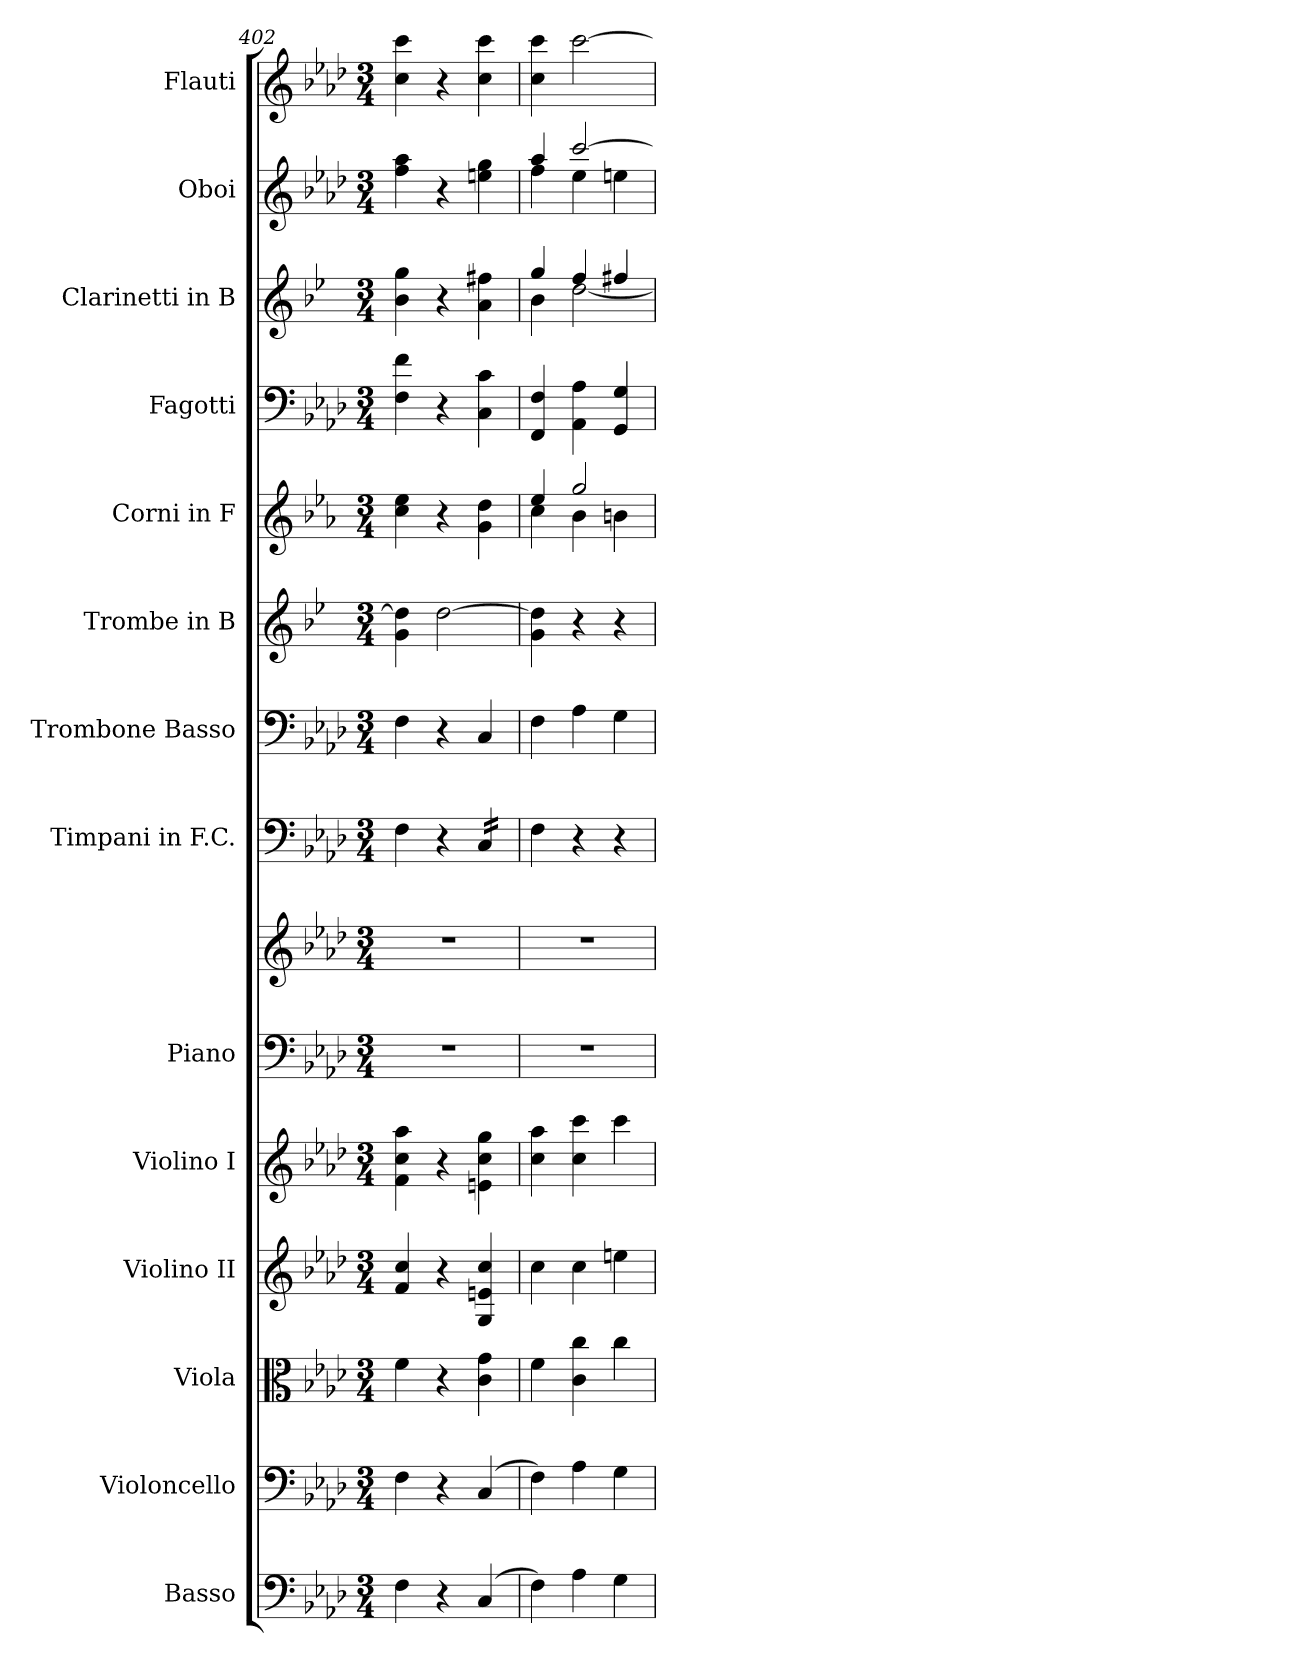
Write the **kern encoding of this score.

**kern	**kern	**kern	**kern	**kern	**kern	**kern	**kern	**kern	**kern	**kern	**kern	**kern	**kern	**kern
*part14	*part13	*part12	*part11	*part10	*part9	*part9	*part8	*part7	*part6	*part5	*part4	*part3	*part2	*part1
*staff15	*staff14	*staff13	*staff12	*staff11	*staff10	*staff9	*staff8	*staff7	*staff6	*staff5	*staff4	*staff3	*staff2	*staff1
*I"Basso	*I"Violoncello	*I"Viola	*I"Violino II	*I"Violino I	*I"Piano	*	*I"Timpani in F.C.	*I"Trombone Basso	*I"Trombe in B	*I"Corni in F	*I"Fagotti	*I"Clarinetti in B	*I"Oboi	*I"Flauti
*	*	*	*	*	*I'Pno.	*	*I'Timp.	*	*	*	*	*	*I'Ob.	*I'Fl.
*clefF4	*clefF4	*clefC3	*clefG2	*clefG2	*clefF4	*clefG2	*clefF4	*clefF4	*clefG2	*clefG2	*clefF4	*clefG2	*clefG2	*clefG2
*ITrd7c12	*	*	*	*	*	*	*	*	*ITrd1c2	*ITrd4c7	*	*ITrd1c2	*	*
*k[b-e-a-d-]	*k[b-e-a-d-]	*k[b-e-a-d-]	*k[b-e-a-d-]	*k[b-e-a-d-]	*k[b-e-a-d-]	*k[b-e-a-d-]	*k[b-e-a-d-]	*k[b-e-a-d-]	*k[b-e-a-d-]	*k[b-e-a-d-]	*k[b-e-a-d-]	*k[b-e-a-d-]	*k[b-e-a-d-]	*k[b-e-a-d-]
*M3/4	*M3/4	*M3/4	*M3/4	*M3/4	*M3/4	*M3/4	*M3/4	*M3/4	*M3/4	*M3/4	*M3/4	*M3/4	*M3/4	*M3/4
=402	=402	=402	=402	=402	=402	=402	=402	=402	=402	=402	=402	=402	=402	=402
4FF\	4F\	4f\	4f/ 4cc/	4f\ 4cc\ 4aa-\	2.r	2.r	4F\	4F\	4f\ 4cc\]	4f\ 4a-\	4F\ 4f\	4a-\ 4ff\	4ff\ 4aa-\	4cc\ 4ccc\
4r	4r	4r	4r	4r	.	.	4r	4r	[2cc\	4r	4r	4r	4r	4r
*	*	*	*	*	*	*	*tremolo	*	*	*	*	*	*	*
(<4CC/	(<4C/	4c\ 4g\	4G/ 4en/ 4cc/	4en\ 4cc\ 4gg\	.	.	16C/LL	4C/	.	4c\ 4g\	4C\ 4c\	4g\ 4een\	4een\ 4gg\	4cc\ 4ccc\
.	.	.	.	.	.	.	16C/	.	.	.	.	.	.	.
.	.	.	.	.	.	.	16C/	.	.	.	.	.	.	.
.	.	.	.	.	.	.	16C/JJ	.	.	.	.	.	.	.
*	*	*	*	*	*	*	*Xtremolo	*	*	*	*	*	*	*
=403	=403	=403	=403	=403	=403	=403	=403	=403	=403	=403	=403	=403	=403	=403
*	*	*	*	*	*	*	*	*	*	*^	*	*^	*^	*
4FF\)	4F\)	4f\	4cc\	4cc\ 4aa-\	2.r	2.r	4F\	4F\	4f\ 4cc\]	4a-/	4f\	4FF/ 4F/	4ff/	4a-\	4aa-/	4ff\	4cc\ 4ccc\
4AA-\	4A-\	4c\ 4cc\	4cc\	4cc\ 4ccc\	.	.	4r	4A-\	4r	2cc/	4e-\	4AA-\ 4A-\	4ee-/	[2cc\	[2ccc/	4ee-\	[2ccc\
4GG\	4G\	4cc\	4een\	4ccc\	.	.	4r	4G\	4r	.	4en\	4GG/ 4G/	4een/	.	.	4een\	.
*	*	*	*	*	*	*	*	*	*	*	*	*	*v	*v	*	*	*
*	*	*	*	*	*	*	*	*	*	*v	*v	*	*	*v	*v	*
=	=	=	=	=	=	=	=	=	=	=	=	=	=	=
*-	*-	*-	*-	*-	*-	*-	*-	*-	*-	*-	*-	*-	*-	*-
